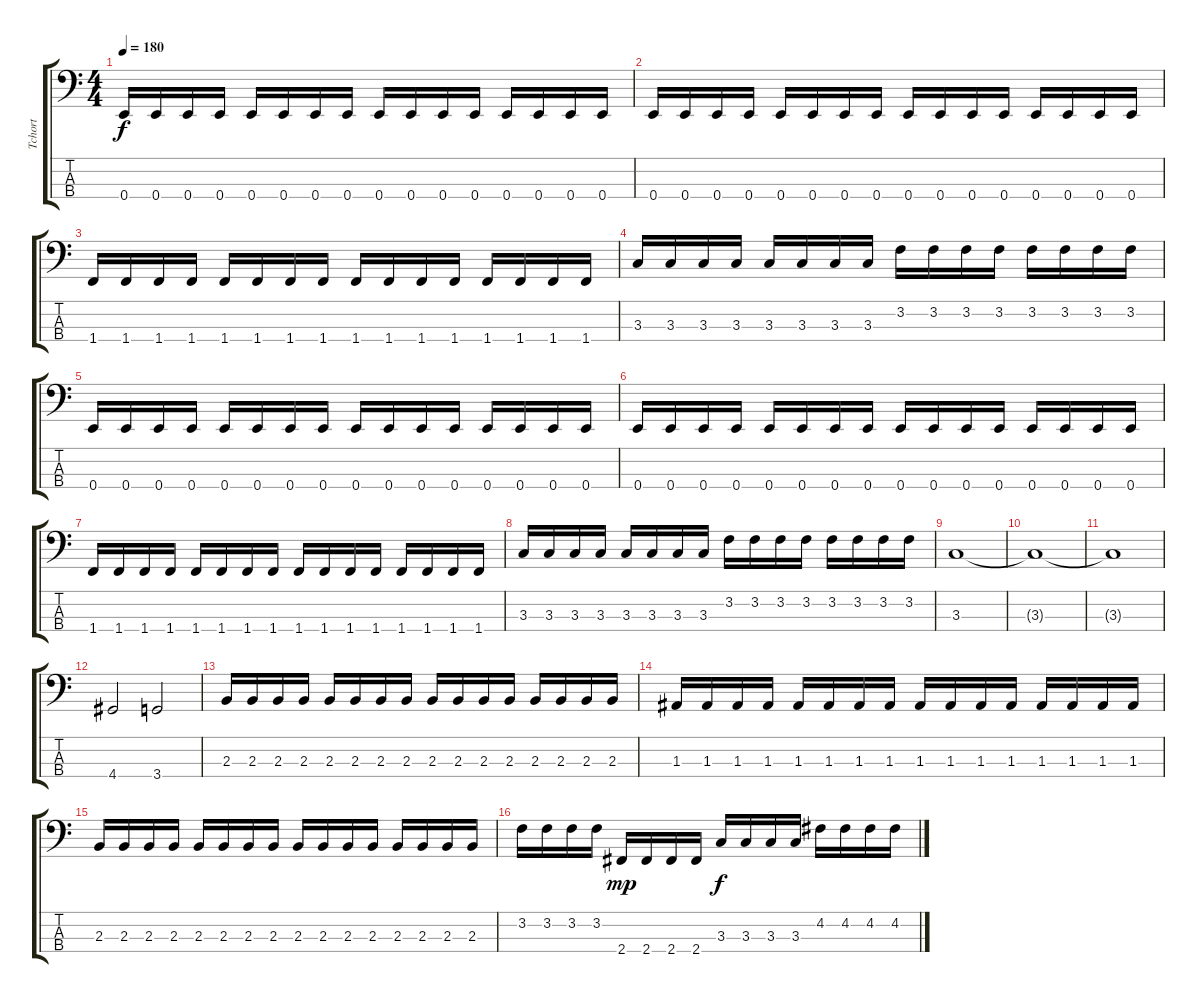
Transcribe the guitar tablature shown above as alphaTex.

\track ("Tchort" "Tchort") {instrument electricbasspick}
\staff {score tabs}
\tuning (G2 D2 A1 E1) {hide}
\ts (4 4)
\tempo 180
\clef f4
\ks c
0.4.16{dy f} 0.4.16 0.4.16 0.4.16 0.4.16 0.4.16 0.4.16 0.4.16 0.4.16 0.4.16 0.4.16 0.4.16 0.4.16 0.4.16 0.4.16 0.4.16 |
0.4.16 0.4.16 0.4.16 0.4.16 0.4.16 0.4.16 0.4.16 0.4.16 0.4.16 0.4.16 0.4.16 0.4.16 0.4.16 0.4.16 0.4.16 0.4.16 |
1.4.16 1.4.16 1.4.16 1.4.16 1.4.16 1.4.16 1.4.16 1.4.16 1.4.16 1.4.16 1.4.16 1.4.16 1.4.16 1.4.16 1.4.16 1.4.16 |
3.3.16 3.3.16 3.3.16 3.3.16 3.3.16 3.3.16 3.3.16 3.3.16 3.2.16 3.2.16 3.2.16 3.2.16 3.2.16 3.2.16 3.2.16 3.2.16 |
0.4.16 0.4.16 0.4.16 0.4.16 0.4.16 0.4.16 0.4.16 0.4.16 0.4.16 0.4.16 0.4.16 0.4.16 0.4.16 0.4.16 0.4.16 0.4.16 |
0.4.16 0.4.16 0.4.16 0.4.16 0.4.16 0.4.16 0.4.16 0.4.16 0.4.16 0.4.16 0.4.16 0.4.16 0.4.16 0.4.16 0.4.16 0.4.16 |
1.4.16 1.4.16 1.4.16 1.4.16 1.4.16 1.4.16 1.4.16 1.4.16 1.4.16 1.4.16 1.4.16 1.4.16 1.4.16 1.4.16 1.4.16 1.4.16 |
3.3.16 3.3.16 3.3.16 3.3.16 3.3.16 3.3.16 3.3.16 3.3.16 3.2.16 3.2.16 3.2.16 3.2.16 3.2.16 3.2.16 3.2.16 3.2.16 |
3.3.1 |
3.3{t}.1 |
3.3{t}.1 |
4.4.2 3.4.2 |
2.3.16 2.3.16 2.3.16 2.3.16 2.3.16 2.3.16 2.3.16 2.3.16 2.3.16 2.3.16 2.3.16 2.3.16 2.3.16 2.3.16 2.3.16 2.3.16 |
1.3.16 1.3.16 1.3.16 1.3.16 1.3.16 1.3.16 1.3.16 1.3.16 1.3.16 1.3.16 1.3.16 1.3.16 1.3.16 1.3.16 1.3.16 1.3.16 |
2.3.16 2.3.16 2.3.16 2.3.16 2.3.16 2.3.16 2.3.16 2.3.16 2.3.16 2.3.16 2.3.16 2.3.16 2.3.16 2.3.16 2.3.16 2.3.16 |
3.2.16 3.2.16 3.2.16 3.2.16 2.4.16{dy mp} 2.4.16 2.4.16 2.4.16 3.3.16{dy f} 3.3.16 3.3.16 3.3.16 4.2.16 4.2.16 4.2.16 4.2.16
